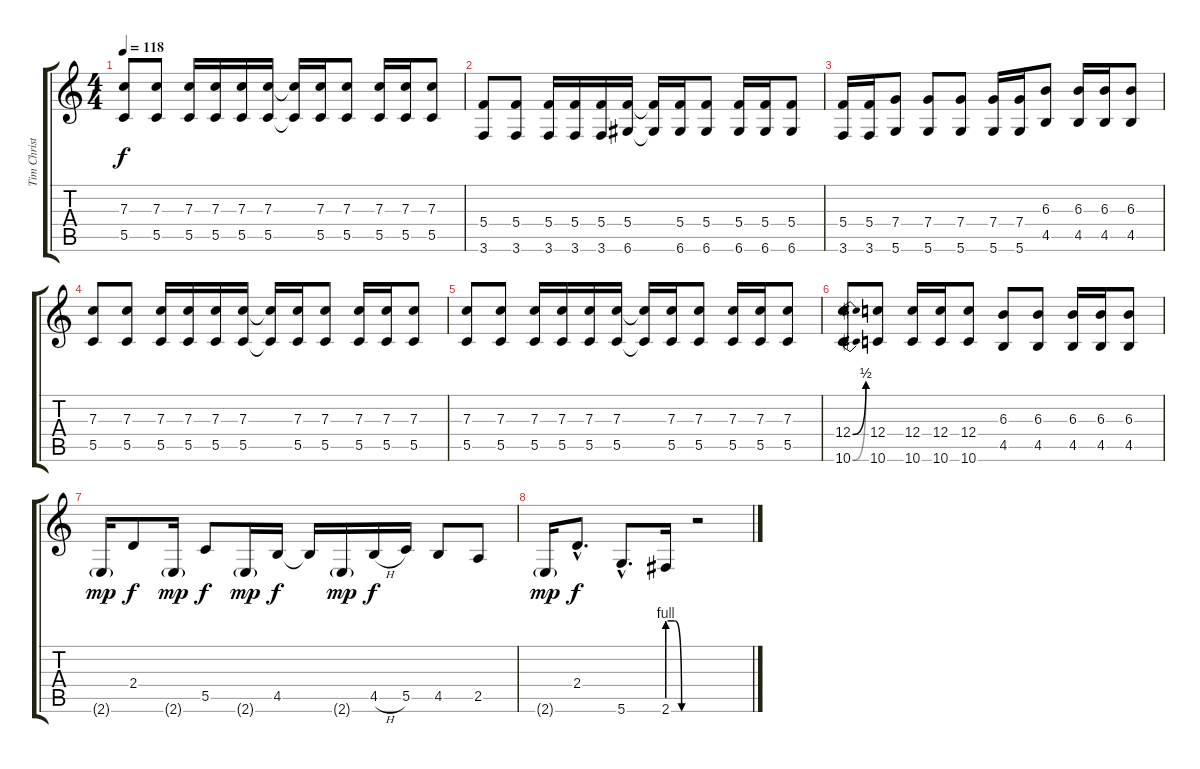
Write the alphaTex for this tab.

\track ("Tim Christensen (Guitar 2)" "Tim Christ") {instrument distortionguitar}
\staff {score tabs}
\tuning (D4 A3 F3 C3 G2 D2) {hide}
\ts (4 4)
\tempo 118
\clef g2
\ks c
(7.3 5.5).8{dy f} (7.3 5.5).8 (7.3 5.5).16 (7.3 5.5).16 (7.3 5.5).16 (7.3 5.5).16 (7.3{t} 5.5{t}).16 (7.3 5.5).16 (7.3 5.5).8 (7.3 5.5).16 (7.3 5.5).16 (7.3 5.5).8 |
(5.4 3.6).8 (5.4 3.6).8 (5.4 3.6).16 (5.4 3.6).16 (5.4 3.6).16 (5.4 6.6).16 (5.4{t} 6.6{t}).16 (5.4 6.6).16 (5.4 6.6).8 (5.4 6.6).16 (5.4 6.6).16 (5.4 6.6).8 |
(5.4 3.6).16 (5.4 3.6).16 (7.4 5.6).8 (7.4 5.6).8 (7.4 5.6).8 (7.4 5.6).16 (7.4 5.6).16 (6.3 4.5).8 (6.3 4.5).16 (6.3 4.5).16 (6.3 4.5).8 |
(7.3 5.5).8 (7.3 5.5).8 (7.3 5.5).16 (7.3 5.5).16 (7.3 5.5).16 (7.3 5.5).16 (7.3{t} 5.5{t}).16 (7.3 5.5).16 (7.3 5.5).8 (7.3 5.5).16 (7.3 5.5).16 (7.3 5.5).8 |
(7.3 5.5).8 (7.3 5.5).8 (7.3 5.5).16 (7.3 5.5).16 (7.3 5.5).16 (7.3 5.5).16 (7.3{t} 5.5{t}).16 (7.3 5.5).16 (7.3 5.5).8 (7.3 5.5).16 (7.3 5.5).16 (7.3 5.5).8 |
(12.4{be (bend 0 0 60 2)} 10.6{be (bend 0 0 60 2)}).8 (12.4 10.6).8 (12.4 10.6).16 (12.4 10.6).16 (12.4 10.6).8 (6.3 4.5).8 (6.3 4.5).8 (6.3 4.5).16 (6.3 4.5).16 (6.3 4.5).8 |
2.6{g}.16{dy mp} 2.4.8{dy f} 2.6{g}.16{dy mp} 5.5.8{dy f} 2.6{g}.16{dy mp} 4.5.16{dy f} 4.5{t}.16 2.6{g}.16{dy mp} 4.5{h}.16{dy f} 5.5.16 4.5.8 2.5.8 |
2.6{g}.16{dy mp} 2.4{hac}.8{d dy f} 5.6{hac}.8{d} 2.6{be (custom 0 4 20 4 40 0 60 0)}.16 r.2
